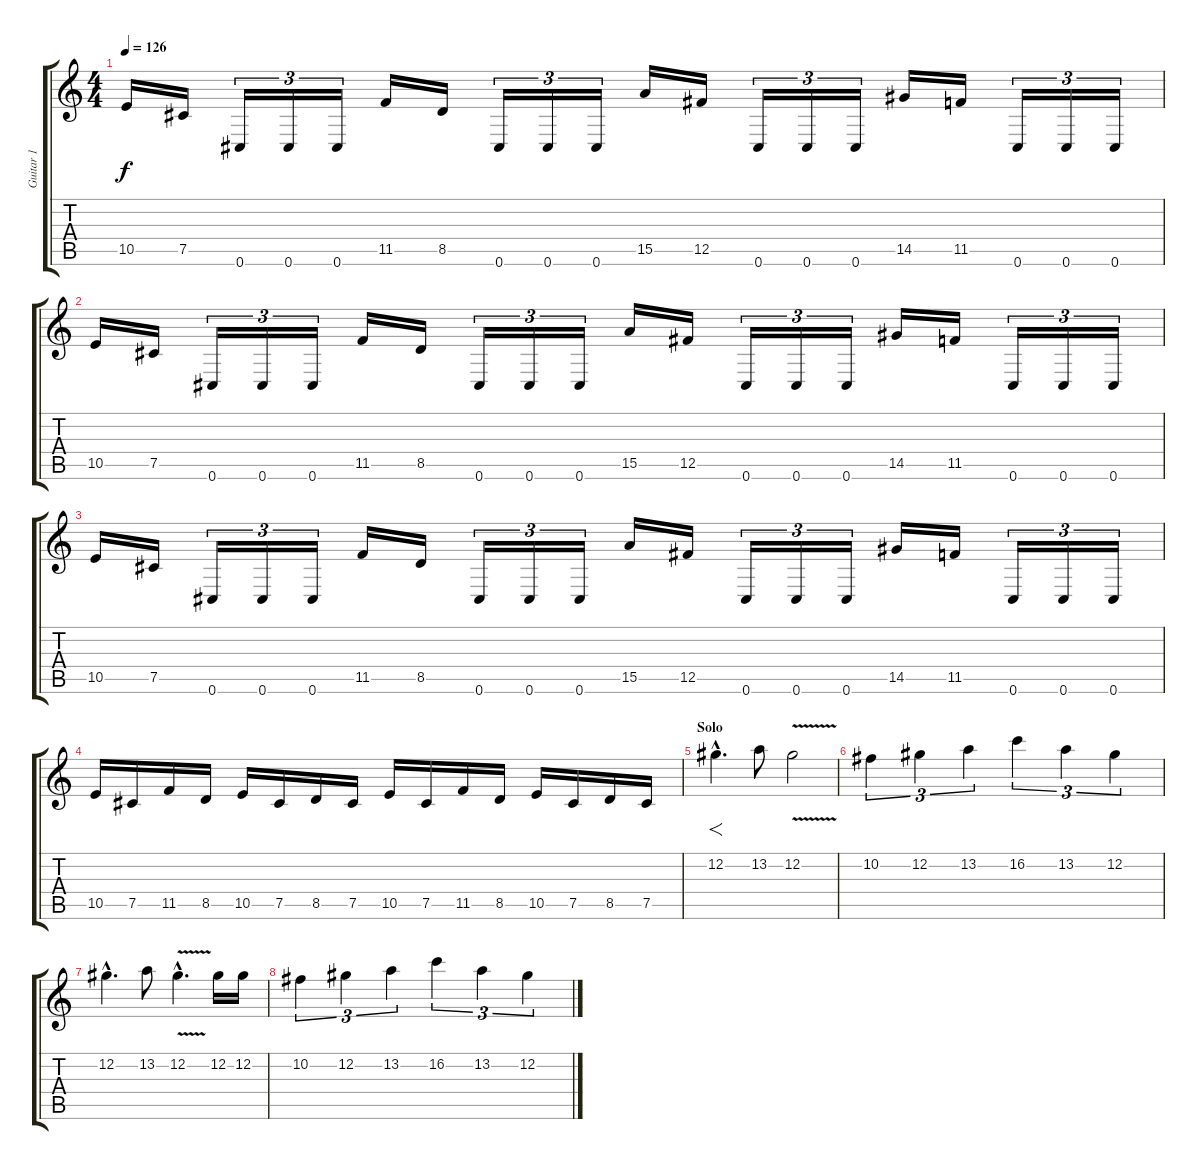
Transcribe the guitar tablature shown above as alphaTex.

\track ("Guitar 1" "Guitar 1") {instrument distortionguitar}
\staff {score tabs}
\tuning (Db4 Ab3 E3 B2 Gb2 Db2) {hide}
\ts (4 4)
\tempo 126
\clef g2
\ks c
10.5.16{dy f} 7.5.16 0.6.16{tu (3 2)} 0.6.16{tu (3 2)} 0.6.16{tu (3 2)} 11.5.16 8.5.16 0.6.16{tu (3 2)} 0.6.16{tu (3 2)} 0.6.16{tu (3 2)} 15.5.16 12.5.16 0.6.16{tu (3 2)} 0.6.16{tu (3 2)} 0.6.16{tu (3 2)} 14.5.16 11.5.16 0.6.16{tu (3 2)} 0.6.16{tu (3 2)} 0.6.16{tu (3 2)} |
10.5.16 7.5.16 0.6.16{tu (3 2)} 0.6.16{tu (3 2)} 0.6.16{tu (3 2)} 11.5.16 8.5.16 0.6.16{tu (3 2)} 0.6.16{tu (3 2)} 0.6.16{tu (3 2)} 15.5.16 12.5.16 0.6.16{tu (3 2)} 0.6.16{tu (3 2)} 0.6.16{tu (3 2)} 14.5.16 11.5.16 0.6.16{tu (3 2)} 0.6.16{tu (3 2)} 0.6.16{tu (3 2)} |
10.5.16 7.5.16 0.6.16{tu (3 2)} 0.6.16{tu (3 2)} 0.6.16{tu (3 2)} 11.5.16 8.5.16 0.6.16{tu (3 2)} 0.6.16{tu (3 2)} 0.6.16{tu (3 2)} 15.5.16 12.5.16 0.6.16{tu (3 2)} 0.6.16{tu (3 2)} 0.6.16{tu (3 2)} 14.5.16 11.5.16 0.6.16{tu (3 2)} 0.6.16{tu (3 2)} 0.6.16{tu (3 2)} |
10.5.16 7.5.16 11.5.16 8.5.16 10.5.16 7.5.16 8.5.16 7.5.16 10.5.16 7.5.16 11.5.16 8.5.16 10.5.16 7.5.16 8.5.16 7.5.16 |
\section ("" "Solo")
12.2{hac}.4{f d} 13.2.8 12.2{v}.2 |
10.2.4{tu (3 2)} 12.2.4{tu (3 2)} 13.2.4{tu (3 2)} 16.2.4{tu (3 2)} 13.2.4{tu (3 2)} 12.2.4{tu (3 2)} |
12.2{hac}.4{d} 13.2.8 12.2{v hac}.4{d} 12.2.16 12.2.16 |
10.2.4{tu (3 2)} 12.2.4{tu (3 2)} 13.2.4{tu (3 2)} 16.2.4{tu (3 2)} 13.2.4{tu (3 2)} 12.2.4{tu (3 2)}
